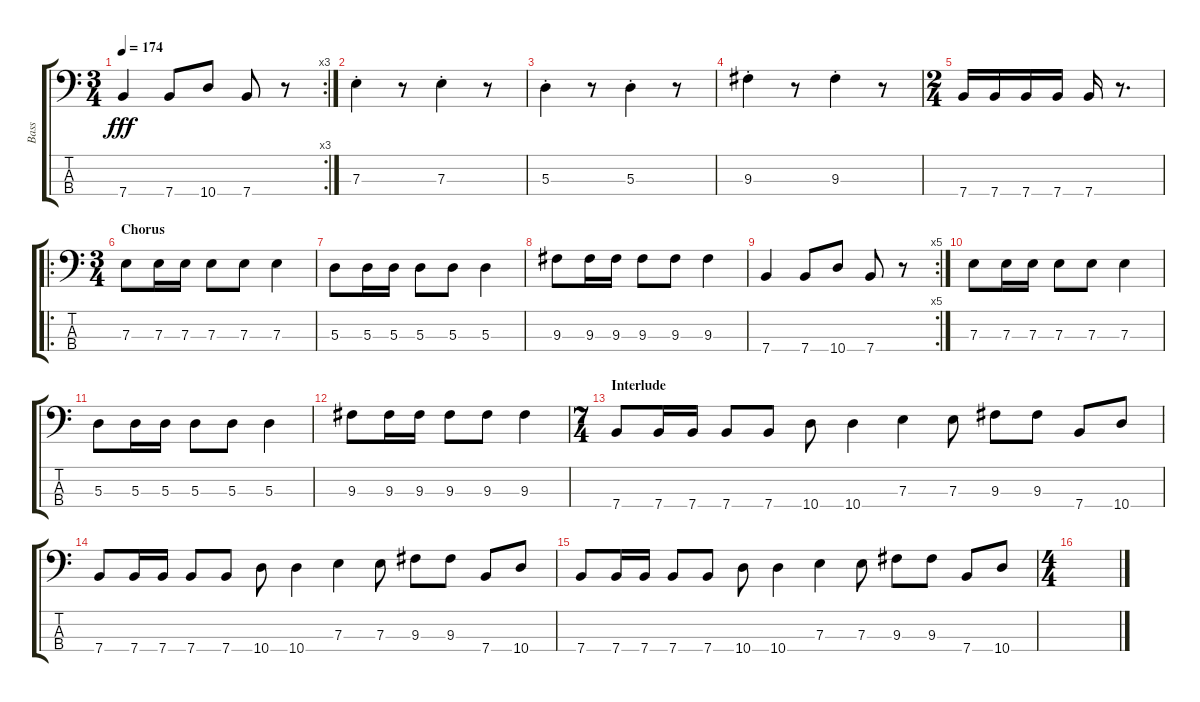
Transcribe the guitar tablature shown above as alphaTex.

\track ("Bass" "Bass") {instrument electricbassfinger}
\staff {score tabs}
\tuning (G2 D2 A1 E1) {hide}
\rc 3
\ts (3 4)
\tempo 174
\clef f4
\ks c
7.4.4{dy fff} 7.4.8 10.4.8 7.4.8 r.8 |
7.3{st}.4 r.8 7.3{st}.4 r.8 |
5.3{st}.4 r.8 5.3{st}.4 r.8 |
9.3{st}.4 r.8 9.3{st}.4 r.8 |
\ts (2 4)
7.4.16 7.4.16 7.4.16 7.4.16 7.4.16 r.8{d} |
\ro
\ts (3 4)
\section ("" "Chorus")
7.3.8 7.3.16 7.3.16 7.3.8 7.3.8 7.3.4 |
5.3.8 5.3.16 5.3.16 5.3.8 5.3.8 5.3.4 |
9.3.8 9.3.16 9.3.16 9.3.8 9.3.8 9.3.4 |
\rc 5
7.4.4 7.4.8 10.4.8 7.4.8 r.8 |
7.3.8 7.3.16 7.3.16 7.3.8 7.3.8 7.3.4 |
5.3.8 5.3.16 5.3.16 5.3.8 5.3.8 5.3.4 |
9.3.8 9.3.16 9.3.16 9.3.8 9.3.8 9.3.4 |
\ts (7 4)
\section ("" "Interlude")
7.4.8 7.4.16 7.4.16 7.4.8 7.4.8 10.4.8 10.4.4 7.3.4 7.3.8 9.3.8 9.3.8 7.4.8 10.4.8 |
7.4.8 7.4.16 7.4.16 7.4.8 7.4.8 10.4.8 10.4.4 7.3.4 7.3.8 9.3.8 9.3.8 7.4.8 10.4.8 |
7.4.8 7.4.16 7.4.16 7.4.8 7.4.8 10.4.8 10.4.4 7.3.4 7.3.8 9.3.8 9.3.8 7.4.8 10.4.8 |
\ts (4 4)
